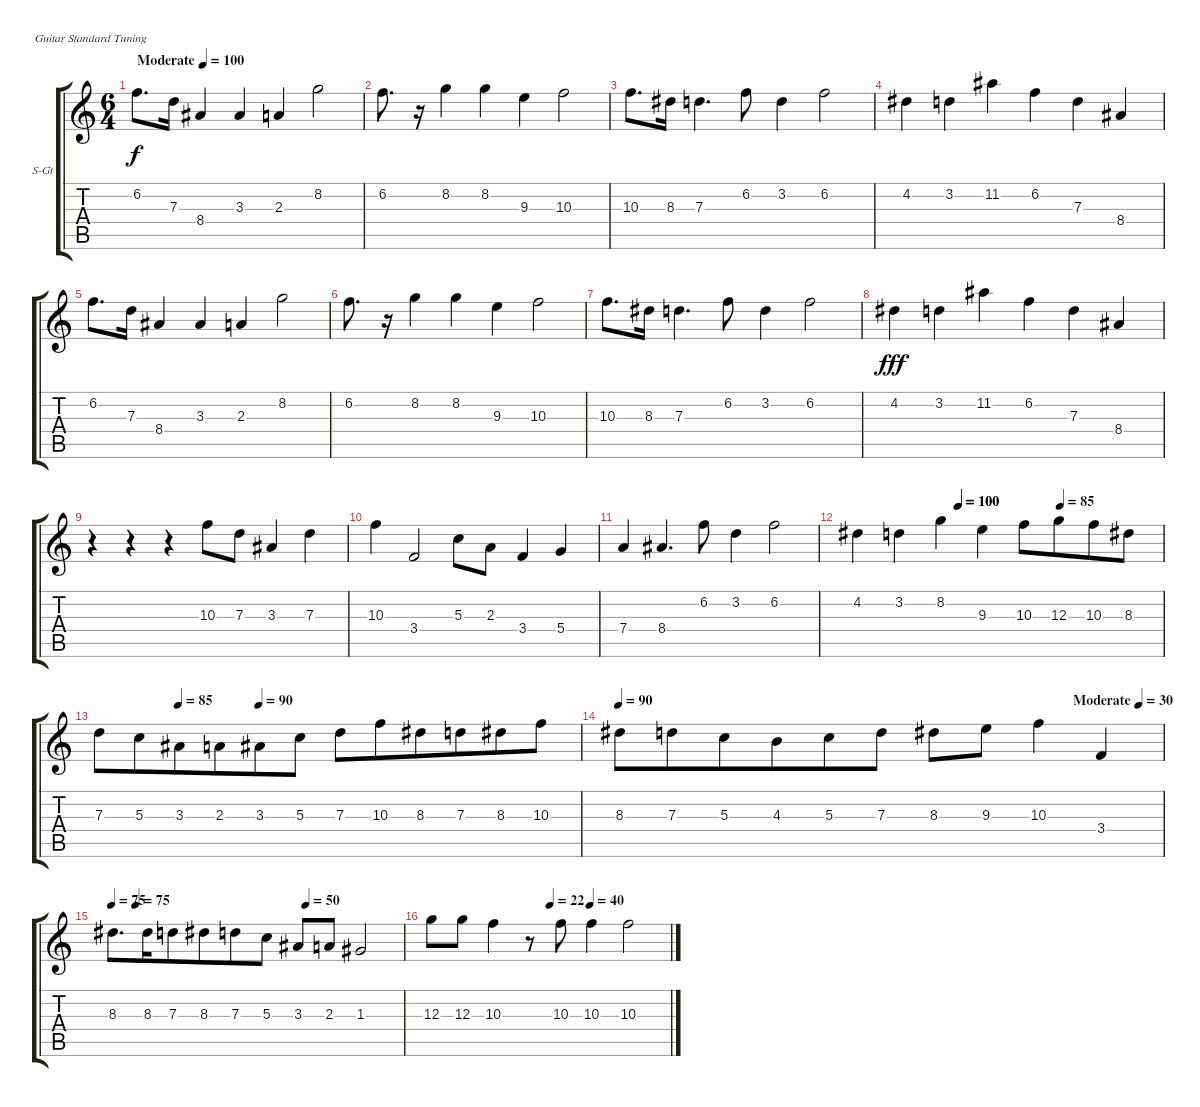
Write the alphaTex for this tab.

\bracketExtendMode groupsimilarinstruments
\firstSystemTrackNameOrientation horizontal
\otherSystemsTrackNameOrientation horizontal
\track ("Trumpet" "S-Gt") {instrument tuba}
\staff {score tabs}
\tuning (E4 B3 G3 D3 A2 E2)
\displaytranspose 12
\ts (6 4)
\beaming (8 6 6)
\tempo (100 "Moderate")
\clef g2
\ks c
6.2.8{d dy f instrument tuba} 7.3.16 8.4.4 3.3.4 2.3.4 8.2.2 |
6.2.8{d} r.16 8.2.4 8.2.4 9.3.4 10.3.2 |
10.3.8{d} 8.3.16 7.3.4{d} 6.2.8 3.2.4 6.2.2 |
4.2.4 3.2.4 11.2.4 6.2.4 7.3.4 8.4.4 |
6.2.8{d} 7.3.16 8.4.4 3.3.4 2.3.4 8.2.2 |
6.2.8{d} r.16 8.2.4 8.2.4 9.3.4 10.3.2 |
10.3.8{d} 8.3.16 7.3.4{d} 6.2.8 3.2.4 6.2.2 |
4.2.4{dy fff} 3.2.4 11.2.4 6.2.4 7.3.4 8.4.4 |
r.4 r.4 r.4 10.3.8 7.3.8 3.3.4 7.3.4 |
10.3.4 3.4.2 5.3.8 2.3.8 3.4.4 5.4.4 |
7.4.4 8.4.4{d} 6.2.8 3.2.4 6.2.2 |
\tempo (100 0.333233)
\tempo (100 0.333333)
\tempo (85 0.666667)
4.2.4 3.2.4 8.2.4 9.3.4 10.3.8 12.3.8 10.3.8 8.3.8 |
\tempo (85 0.166667)
\tempo (90 0.333333)
7.3.8 5.3.8 3.3.8 2.3.8 3.3.8 5.3.8 7.3.8 10.3.8 8.3.8 7.3.8 8.3.8 10.3.8 |
\tempo 90
\tempo (30 "Moderate" 0.833333)
8.3.8 7.3.8 5.3.8 4.3.8 5.3.8 7.3.8 8.3.8 9.3.8 10.3.4 3.4.4 |
\tempo 75
\tempo (75 0.0833333)
\tempo (50 0.666667)
8.3.8{d} 8.3.16 7.3.8 8.3.8 7.3.8 5.3.8 3.3.8 2.3.8 1.3.2 |
\tempo (22 0.5)
\tempo (40 0.666667)
12.3.8 12.3.8 10.3.4 r.8 10.3.8 10.3.4 10.3.2
